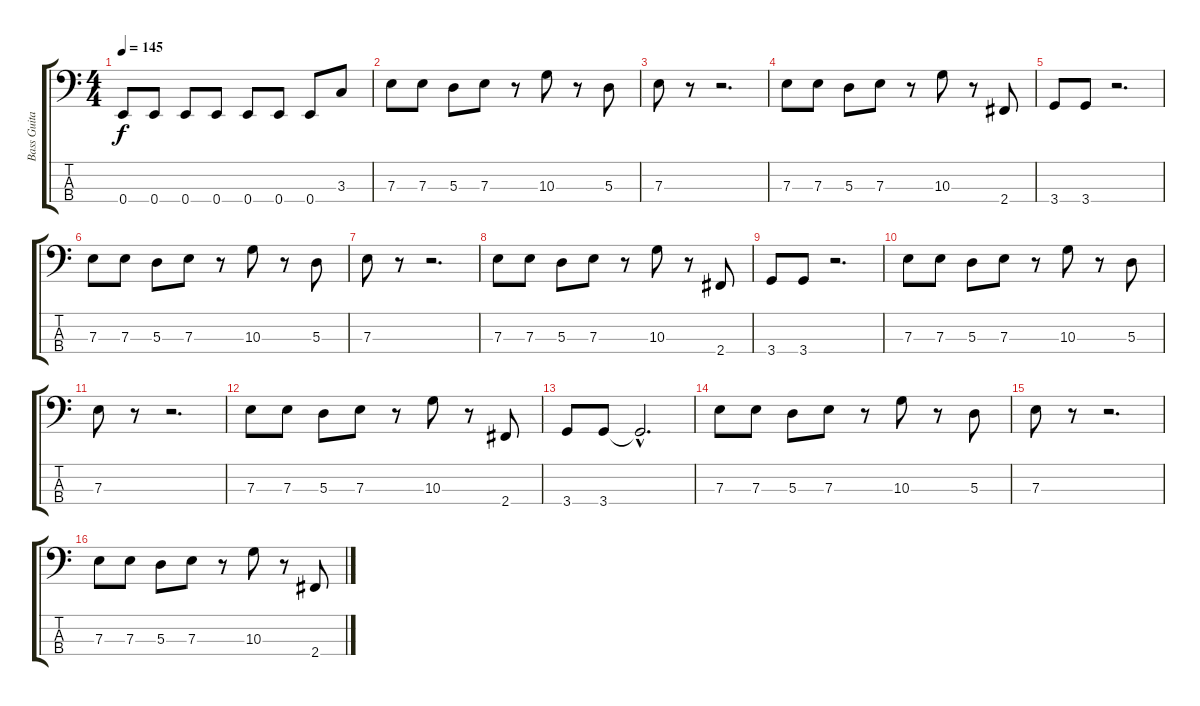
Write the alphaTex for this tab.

\track ("Bass Guitar" "Bass Guita") {instrument electricbasspick}
\staff {score tabs}
\tuning (G2 D2 A1 E1) {hide}
\ts (4 4)
\tempo 145
\clef f4
\ks c
0.4.8{dy f} 0.4.8 0.4.8 0.4.8 0.4.8 0.4.8 0.4.8 3.3.8 |
7.3.8 7.3.8 5.3.8 7.3.8 r.8 10.3.8 r.8 5.3.8 |
7.3.8 r.8 r.2{d} |
7.3.8 7.3.8 5.3.8 7.3.8 r.8 10.3.8 r.8 2.4.8 |
3.4.8 3.4.8 r.2{d} |
7.3.8 7.3.8 5.3.8 7.3.8 r.8 10.3.8 r.8 5.3.8 |
7.3.8 r.8 r.2{d} |
7.3.8 7.3.8 5.3.8 7.3.8 r.8 10.3.8 r.8 2.4.8 |
3.4.8 3.4.8 r.2{d} |
7.3.8 7.3.8 5.3.8 7.3.8 r.8 10.3.8 r.8 5.3.8 |
7.3.8 r.8 r.2{d} |
7.3.8 7.3.8 5.3.8 7.3.8 r.8 10.3.8 r.8 2.4.8 |
3.4.8 3.4.8 3.4{hac t}.2{d} |
7.3.8 7.3.8 5.3.8 7.3.8 r.8 10.3.8 r.8 5.3.8 |
7.3.8 r.8 r.2{d} |
7.3.8 7.3.8 5.3.8 7.3.8 r.8 10.3.8 r.8 2.4.8
